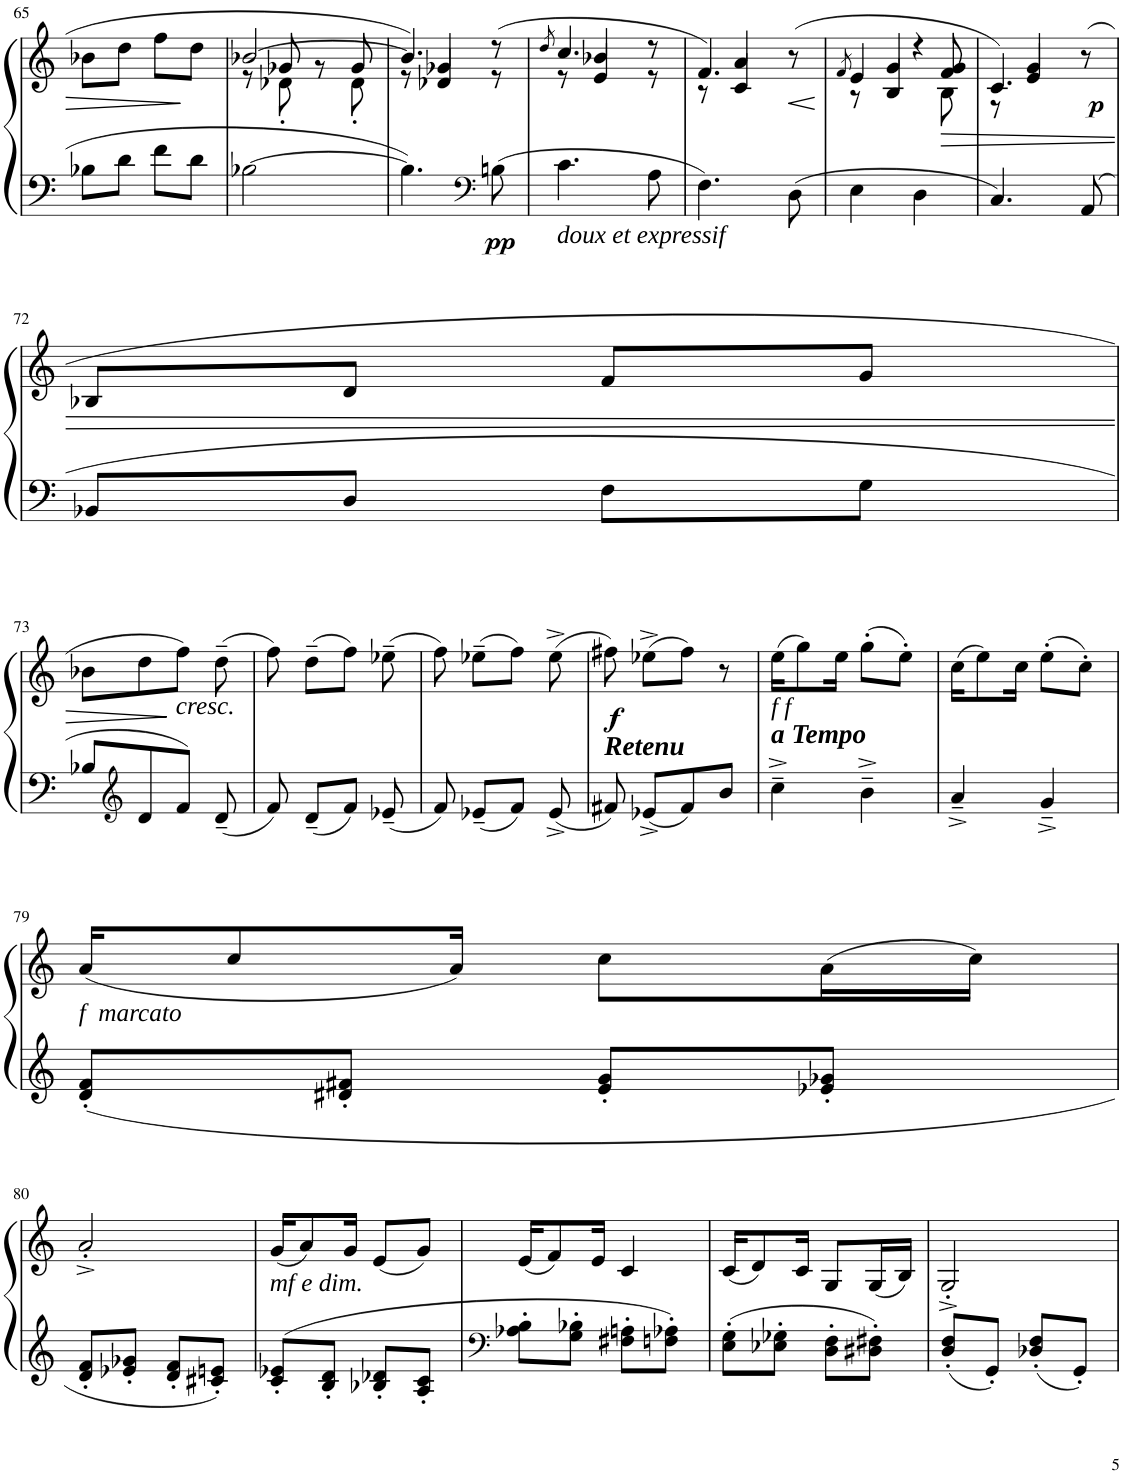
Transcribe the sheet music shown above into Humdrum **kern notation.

**kern	**kern	**dynam
*part1	*part1	*part1
*staff2	*staff1	*staff1/2
*I"Klavier	*	*
!!LO:PB:g=z
*clefF4	*clefG2	*
*k[]	*k[]	*
*M2/4	*M2/4	*
=65	=65	=65
8B-X\L	8b-X\L	.
8d\J	8dd\J	.
8f\L	8ff\L	.
8d\J	8dd\J	.
=66	=66	=66
*	*^	*
[2B-X\	[2b-X/	8r	.
.	.	8d-X'\	.
.	.	8r	.
.	.	8d-'\	.
4.ryy	8g-X/	4.ryy	.
.	8ryy	.	.
.	8g-/	.	.
=67	=67	=67	=67
4.B-\]	(4.b-/]	8r	.
.	.	4d-X/	.
*clefF4	*	*	*
!	!	!	!LO:DY:b=2
8Bn\	4g-X/	8r	pp
4ryy	.	4ryy	.
.	8r	.	.
=68	=68	=68	=68
.	8qdd/	.	.
!LO:TX:b:i:t=doux et expressif	!	!	!
4.c\	4.cc/	8r	.
.	.	4e/	.
8A\	4b-X/	8r	.
4ryy	.	4ryy	.
.	8r	.	.
=69	=69	=69	=69
4.F\	(4.f/	8r	.
.	.	4c/	.
8D\	4a/	4.ryy	.
4ryy	.	.	.
!	!	!	!LO:HP:b
.	8r	.	<
*	*v	*v	*
.	.	[
=70	=70	=70
.	8qf/	.
*	*^	*
4E\	4e/	8r	.
.	.	4B/	.
4D\	4g/	.	.
.	.	8B\	.
4.ryy	4r	4.ryy	.
!	!	!	!LO:HP:b
.	8f/ 8g/	.	>
=71	=71	=71	=71
4.C/	(4.c/	8r	.
.	.	4e/	.
!	!	!	!LO:DY:b
8AA/	4g/	4.ryy	p
4ryy	.	.	.
.	8r	.	.
*	*v	*v	*
!!LO:LB:g=z
=72	=72	=72
8BB-X/L	8B-X/L	.
8D/J	8d/J	.
8F\L	8f/L	.
8G\J	8g/J	.
!!LO:LB:g=z
=73	=73	=73
8B-X/L	8b-X\L	.
*clefG2	*	*
8d/	8dd\	.
!	!LO:TX:b:i:t=cresc.	!
8f/J	(8ff\J	]
8d~/	(8dd~\	.
=74	=74	=74
8f/	8ff\)	.
8d~/L	(8dd~\L	.
8f/J	8ff\J)	.
8e-X~/	(8ee-X~\	.
=75	=75	=75
8f/	8ff\)	.
8e-X~/L	(8ee-X~\L	.
8f/J	8ff\J)	.
8e-^/	(8ee-^\	.
=76	=76	=76
!	!LO:TX:b:Bi:t=Retenu	!
!	!	!LO:DY:b
8f#X/	8ff#X\)	f
8e-X^/L	(8ee-X^\L	.
8f#/	8ff#\J)	.
8b/J	8r	.
=77	=77	=77
!	!LO:TX:b:i:t=f f	!
!	!LO:TX:b:Bi:t=a Tempo	!
4cc~^\	(16ee\KL	.
.	8gg\)	.
.	16ee\Jk	.
4b~^\	(8gg'\L	.
.	8ee'\J)	.
=78	=78	=78
4a~^/	(16cc\KL	.
.	8ee\)	.
.	16cc\Jk	.
4g~^/	(8ee'\L	.
.	8cc'\J)	.
!!LO:LB:g=z
=79	=79	=79
!	!LO:TX:b:i:t=f  marcato	!
8d/' 8f/'L	(16a/KL	.
.	8cc/	.
8d#X/' 8f#X/'J	.	.
.	16a/Jk)	.
8e/' 8g/'L	8cc\L	.
8e-X/' 8g-X/'J	(16a\L	.
.	16cc\JJ)	.
!!LO:LB:g=z
=80	=80	=80
8d/' 8f/'L	2a'^/	.
8e-X/' 8g-X/'J	.	.
8d/' 8f/'L	.	.
8c#X/' 8en/'J	.	.
=81	=81	=81
!LO:TX:a:i:t=mf e dim.	!	!
8c/' 8e-X/'L	(16g/KL	.
.	8a/)	.
8B/' 8d/'J	.	.
.	16g/Jk	.
8B-X/' 8d-X/'L	(8e/L	.
8A/' 8c/'J	8g/J)	.
=82	=82	=82
*clefF4	*	*
8A-X\' 8B\'L	(16e/KL	.
.	8f/)	.
8G\' 8B-X\'J	.	.
.	16e/Jk	.
8F#X\' 8An\'L	4c/	.
8Fn\' 8A-X\'J	.	.
=83	=83	=83
8E\' 8G\'L	(16c/KL	.
.	8d/)	.
8E-X\' 8G-X\'J	.	.
.	16c/Jk	.
8D\' 8F\'L	8G/L	.
8D#X\' 8F#X\'J	(16G/L	.
.	16B/JJ)	.
=84	=84	=84
8D/' 8F/'L	2G'^/	.
8GG'/J	.	.
8D-X/' 8F/'L	.	.
8GG'/J	.	.
=	=	=
*-	*-	*-
